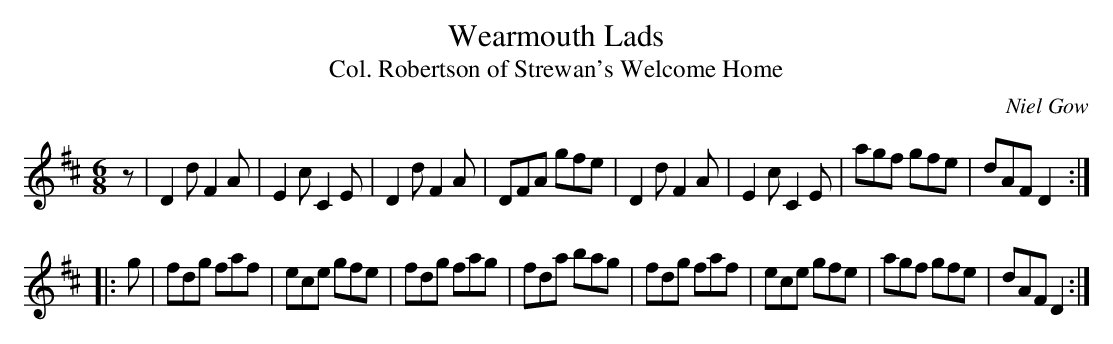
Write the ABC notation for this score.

X:1
T:Wearmouth Lads
T:Col. Robertson of Strewan's Welcome Home
M:6/8
L:1/8
C:Niel Gow
K:D
   z | D2d F2A | E2c C2E | D2d F2A | DFA gfe | D2d F2A | E2c C2E | agf gfe | dAF D2 :|
|: g | fdg faf | ece gfe | fdg fag | fda bag | fdg faf | ece gfe | agf gfe | dAF D2 :|
